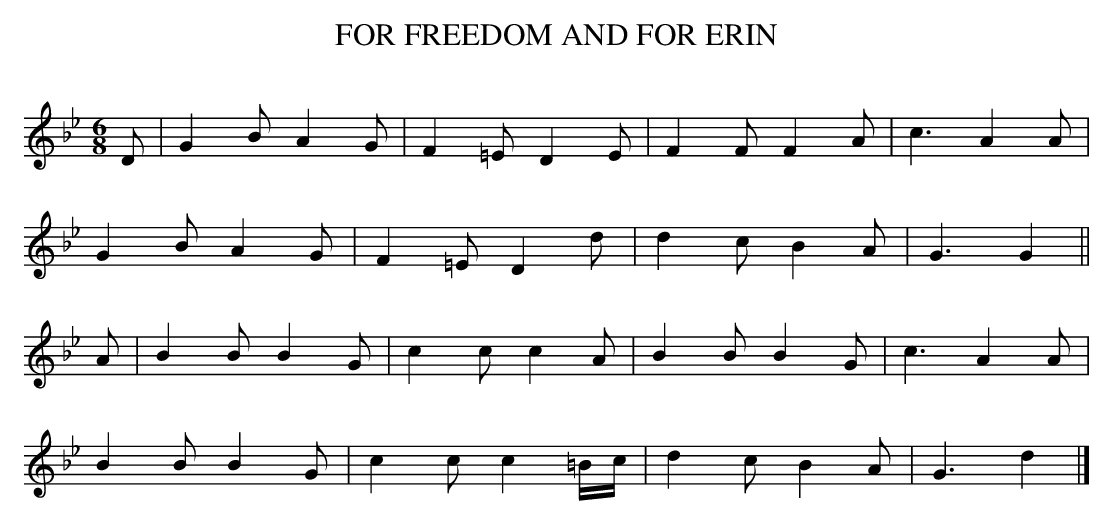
X:1
T:FOR FREEDOM AND FOR ERIN
Y:"boldly"
Q:150
M:6/8
L:1/8
K:Gm
D|G2B A2G|F2=E D2E|F2F F2A|c3 A2A|
G2B A2G|F2=E D2d|d2c B2A|G3 G2||%fine
A|B2B B2G|c2c c2A|B2B B2G|c3 A2A|
B2B B2G|c2c c2=B/c/|d2c B2A|G3 d2|]%DC
